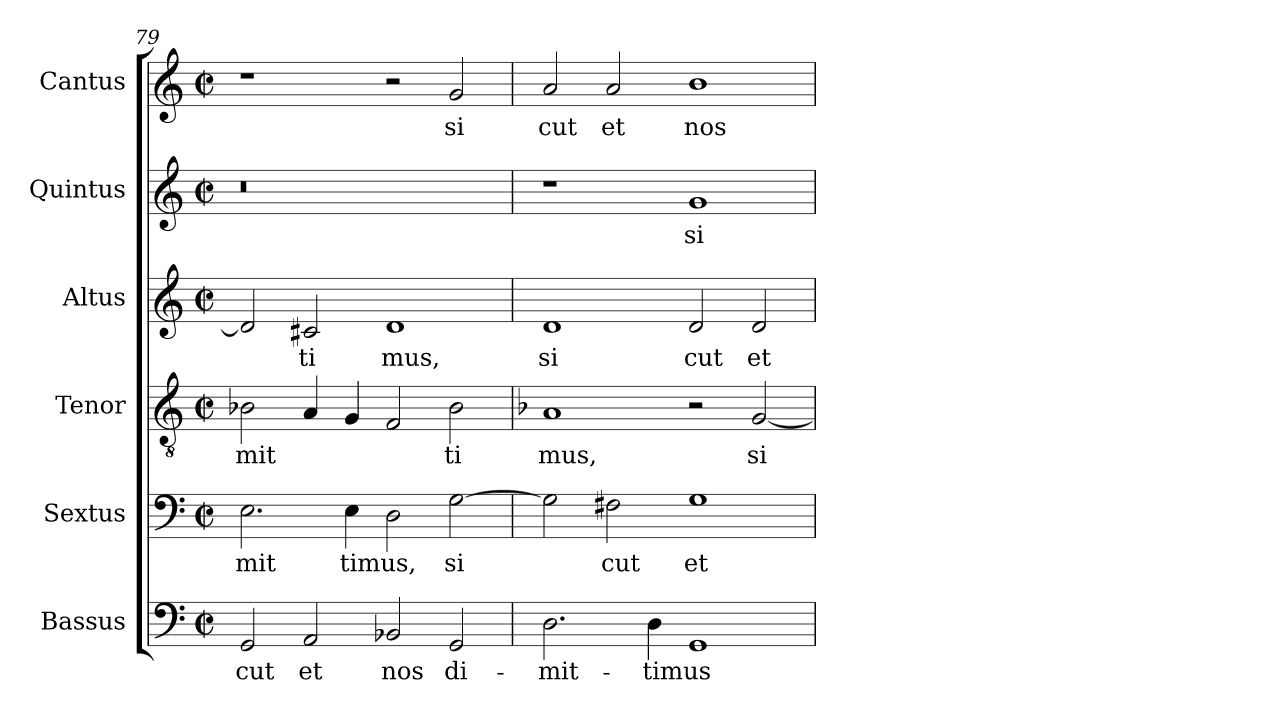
**kern	**text	**kern	**text	**kern	**text	**kern	**text	**kern	**text	**kern	**text
*part6	*part6	*part5	*part5	*part4	*part4	*part3	*part3	*part2	*part2	*part1	*part1
*staff6	*staff6	*staff5	*staff5	*staff4	*staff4	*staff3	*staff3	*staff2	*staff2	*staff1	*staff1
*I"Bassus	*	*I"Sextus	*	*I"Tenor	*	*I"Altus	*	*I"Quintus	*	*I"Cantus	*
*clefF4	*	*clefF4	*	*clefGv2	*	*clefG2	*	*clefG2	*	*clefG2	*
*k[]	*	*k[]	*	*k[]	*	*k[]	*	*k[]	*	*k[]	*
*C:	*	*C:	*	*C:	*	*C:	*	*C:	*	*C:	*
*M2/2	*	*M2/2	*	*M2/2	*	*M2/2	*	*M2/2	*	*M2/2	*
*met(c|)	*	*met(c|)	*	*met(c|)	*	*met(c|)	*	*met(c|)	*	*met(c|)	*
=79	=79	=79	=79	=79	=79	=79	=79	=79	=79	=79	=79
!	!LO:LY:b:cj	!	!LO:LY:b:cj	!	!LO:LY:b:cj	!	!LO:LY:b:cj	!	!	!	!
2GG/	-cut	2.E\	mit	2B-X\	mit	2d/]	.	0r	.	1r	.
!	!LO:LY:b:cj	!	!	!	!LO:LY:b:cj	!	!LO:LY:b:cj	!	!	!	!
2AA/	et	.	.	4A/	.	2c#/	ti	.	.	.	.
!	!	!	!LO:LY:b:cj	!	!LO:LY:b:cj	!	!	!	!	!	!
.	.	4E\	timus,	4G/	.	.	.	.	.	.	.
!	!LO:LY:b:cj	!	!LO:LY:b:cj	!	!LO:LY:b:cj	!	!LO:LY:b:cj	!	!	!	!
2BB-X/	nos	2D\	.	2F/	.	1d	mus,	.	.	2r	.
!	!LO:LY:b:cj	!	!LO:LY:b:cj	!	!LO:LY:b:cj	!	!	!	!	!	!LO:LY:b:cj
2GG/	di-	[>2G\	si	2B-\	ti	.	.	.	.	2g/	si
=80	=80	=80	=80	=80	=80	=80	=80	=80	=80	=80	=80
*	*	*	*	*k[b-]	*	*	*	*	*	*	*
*	*	*	*	*F:	*	*	*	*	*	*	*
!	!LO:LY:b:cj	!	!LO:LY:b:cj	!	!LO:LY:b:cj	!	!LO:LY:b:cj	!	!	!	!LO:LY:b:cj
2.D\	-mit-	2G\]	.	1A	mus,	1d	si	1r	.	2a/	cut
!	!	!	!LO:LY:b:cj	!	!	!	!	!	!	!	!LO:LY:b:cj
.	.	2F#X\	cut	.	.	.	.	.	.	2a/	et
!	!LO:LY:b:cj	!	!	!	!	!	!	!	!	!	!
4D\	-timus	.	.	.	.	.	.	.	.	.	.
!	!LO:LY:b:cj	!	!LO:LY:b:cj	!	!	!	!LO:LY:b:cj	!	!LO:LY:b:cj	!	!LO:LY:b:cj
1GG	.	1G	et	2r	.	2d/	cut	1g	si-	1b	nos
!	!	!	!	!	!LO:LY:b:cj	!	!LO:LY:b:cj	!	!	!	!
.	.	.	.	[<2G/	si	2d/	et	.	.	.	.
=	=	=	=	=	=	=	=	=	=	=	=
*-	*-	*-	*-	*-	*-	*-	*-	*-	*-	*-	*-
